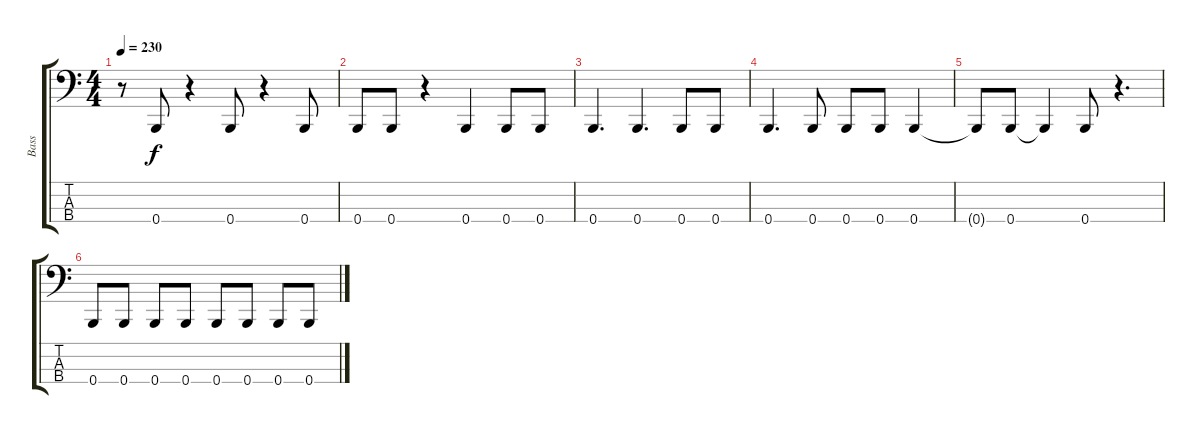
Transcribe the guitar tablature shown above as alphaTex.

\track ("Bass" "Bass") {instrument electricbassfinger}
\staff {score tabs}
\tuning (E2 B1 Gb1 B0) {hide}
\ts (4 4)
\tempo 230
\clef f4
\ks c
r.8{dy f} 0.4.8 r.4 0.4.8 r.4 0.4.8 |
0.4.8 0.4.8 r.4 0.4.4 0.4.8 0.4.8 |
0.4.4{d} 0.4.4{d} 0.4.8 0.4.8 |
0.4.4{d} 0.4.8 0.4.8 0.4.8 0.4.4 |
0.4{t}.8 0.4.8 0.4{t}.4 0.4.8 r.4{d} |
0.4.8 0.4.8 0.4.8 0.4.8 0.4.8 0.4.8 0.4.8 0.4.8
